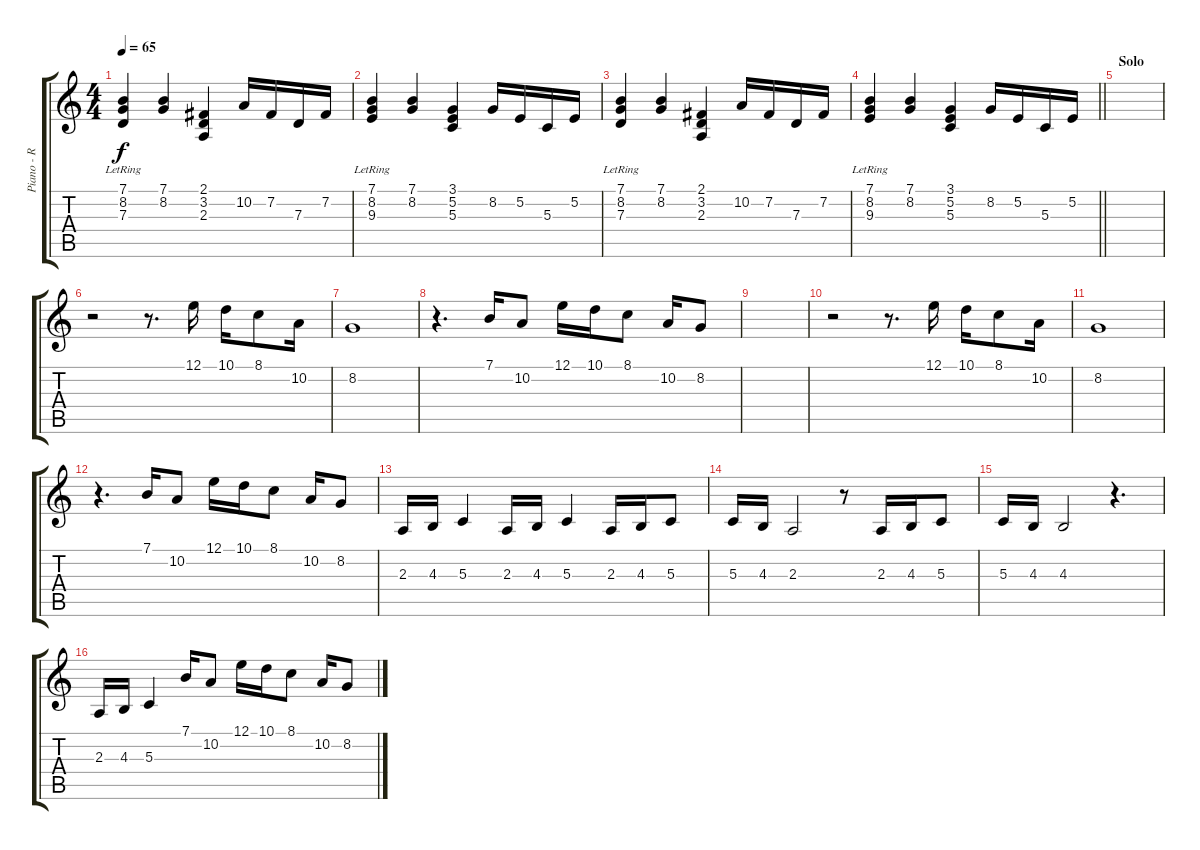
\track ("Piano - R Hand" "Piano - R ") {instrument electricgrandpiano}
\staff {score tabs}
\tuning (E4 B3 G3 D3 A2 E2) {hide}
\ts (4 4)
\tempo 65
\clef g2
\ks c
(7.1 8.2 7.3{lr}).4{dy f} (7.1 8.2).4 (2.1 3.2 2.3).4 10.2.16 7.2.16 7.3.16 7.2.16 |
(7.1 8.2 9.3{lr}).4 (7.1 8.2).4 (3.1 5.2 5.3).4 8.2.16 5.2.16 5.3.16 5.2.16 |
(7.1 8.2 7.3{lr}).4 (7.1 8.2).4 (2.1 3.2 2.3).4 10.2.16 7.2.16 7.3.16 7.2.16 |
\barLineRight lightlight
(7.1 8.2 9.3{lr}).4 (7.1 8.2).4 (3.1 5.2 5.3).4 8.2.16 5.2.16 5.3.16 5.2.16 |
\section ("" "Solo")
|
r.2 r.8{d} 12.1.16 10.1.16 8.1.8 10.2.16 |
8.2.1 |
r.4{d} 7.1.16 10.2.8 12.1.16 10.1.16 8.1.8 10.2.16 8.2.8 |
|
r.2 r.8{d} 12.1.16 10.1.16 8.1.8 10.2.16 |
8.2.1 |
r.4{d} 7.1.16 10.2.8 12.1.16 10.1.16 8.1.8 10.2.16 8.2.8 |
2.3.16 4.3.16 5.3.4 2.3.16 4.3.16 5.3.4 2.3.16 4.3.16 5.3.8 |
5.3.16 4.3.16 2.3.2 r.8 2.3.16 4.3.16 5.3.8 |
5.3.16 4.3.16 4.3.2 r.4{d} |
2.3.16 4.3.16 5.3.4 7.1.16 10.2.8 12.1.16 10.1.16 8.1.8 10.2.16 8.2.8
